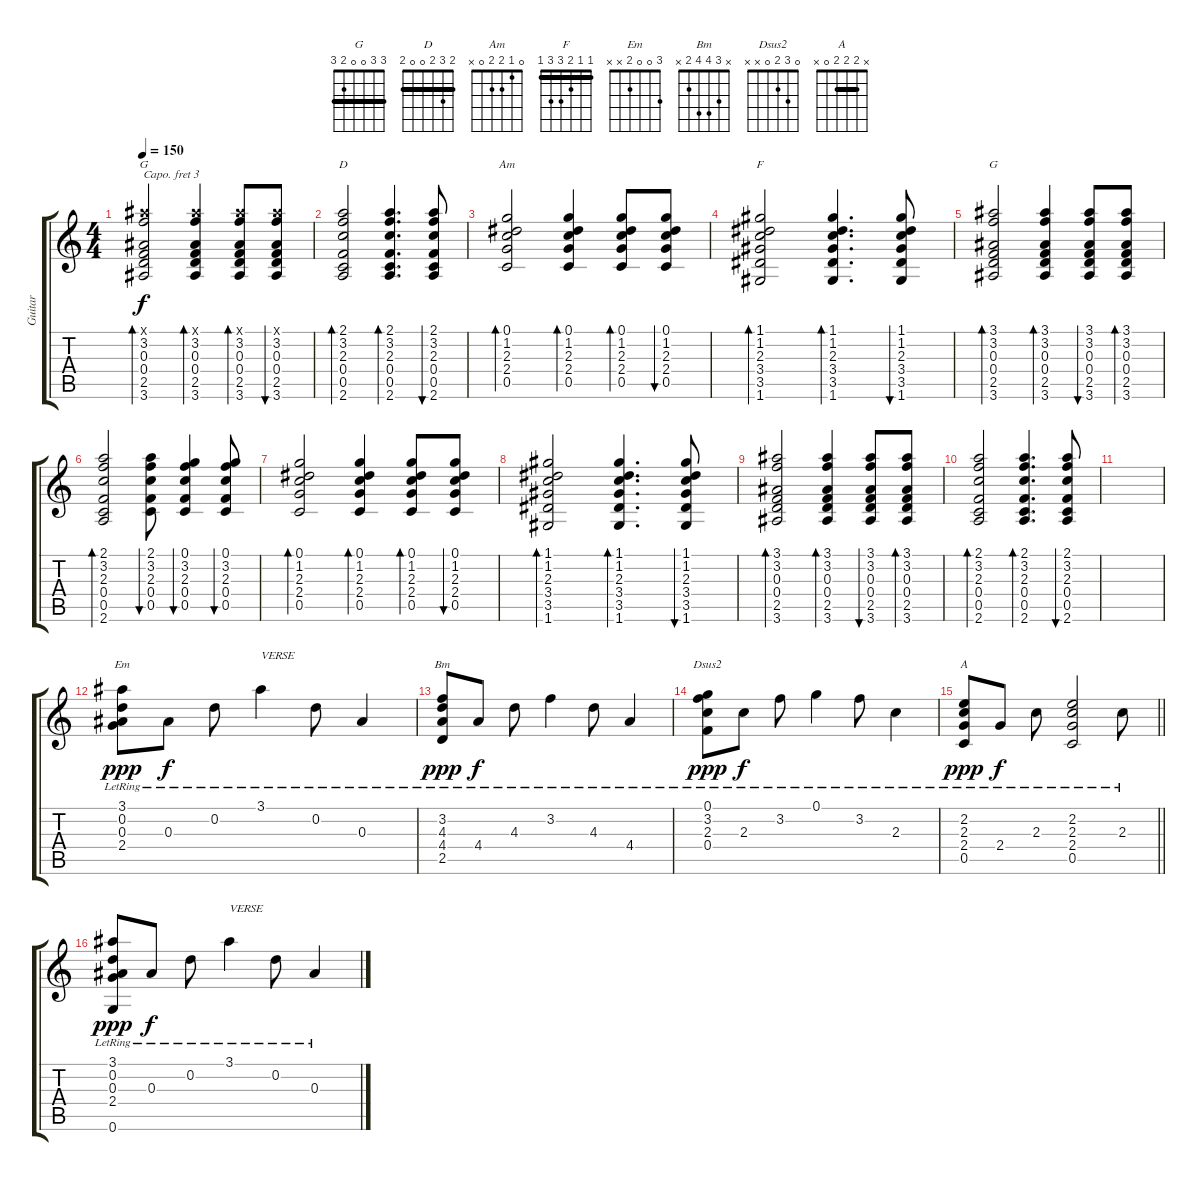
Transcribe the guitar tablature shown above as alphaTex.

\track ("Guitar" "Guitar") {instrument acousticguitarsteel}
\staff {score tabs}
\capo 3
\tuning (E4 B3 G3 D3 A2 E2) {hide}
\chord ("G" x 3 0 0 2 3)
\chord ("D" 2 3 2 0 0 2) {barre 2}
\chord ("Am" 0 1 2 2 0 x)
\chord ("F" 1 1 2 3 3 1) {barre 1}
\chord ("G" 3 3 0 0 2 3) {barre 3}
\chord ("Em" 3 0 0 2 x x)
\chord ("Bm" x 3 4 4 2 x)
\chord ("Dsus2" 0 3 2 0 x x)
\chord ("A" x 2 2 2 0 x) {barre 2}
\ts (4 4)
\tempo 150
\clef g2
\ks c
(3.1{x} 3.2 0.3 0.4 2.5 3.6).2{bd 60 ch "G" dy f} (3.1{x} 3.2 0.3 0.4 2.5 3.6).4{bd 60} (3.1{x} 3.2 0.3 0.4 2.5 3.6).8{bd 60} (3.1{x} 3.2 0.3 0.4 2.5 3.6).8{bu 60} |
(2.1 3.2 2.3 0.4 0.5 2.6).2{bd 60 ch "D"} (2.1 3.2 2.3 0.4 0.5 2.6).4{d bd 60} (2.1 3.2 2.3 0.4 0.5 2.6).8{bu 60} |
(0.1 1.2 2.3 2.4 0.5).2{bd 60 ch "Am"} (0.1 1.2 2.3 2.4 0.5).4{bd 60} (0.1 1.2 2.3 2.4 0.5).8{bd 60} (0.1 1.2 2.3 2.4 0.5).8{bu 60} |
(1.1 1.2 2.3 3.4 3.5 1.6).2{bd 60 ch "F"} (1.1 1.2 2.3 3.4 3.5 1.6).4{d bd 60} (1.1 1.2 2.3 3.4 3.5 1.6).8{bu 60} |
(3.1 3.2 0.3 0.4 2.5 3.6).2{bd 60 ch "G"} (3.1 3.2 0.3 0.4 2.5 3.6).4{bd 60} (3.1 3.2 0.3 0.4 2.5 3.6).8{bu 60} (3.1 3.2 0.3 0.4 2.5 3.6).8{bd 60} |
(2.1 3.2 2.3 0.4 0.5 2.6).2{bd 60} (2.1 3.2 2.3 0.4 0.5).8{bu 30} (0.1 3.2 2.3 0.4 0.5).4{bu 30} (0.1 3.2 2.3 0.4 0.5).8{bu 30} |
(0.1 1.2 2.3 2.4 0.5).2{bd 60} (0.1 1.2 2.3 2.4 0.5).4{bd 60} (0.1 1.2 2.3 2.4 0.5).8{bd 60} (0.1 1.2 2.3 2.4 0.5).8{bu 60} |
(1.1 1.2 2.3 3.4 3.5 1.6).2{bd 60} (1.1 1.2 2.3 3.4 3.5 1.6).4{d bd 60} (1.1 1.2 2.3 3.4 3.5 1.6).8{bu 60} |
(3.1 3.2 0.3 0.4 2.5 3.6).2{bd 60} (3.1 3.2 0.3 0.4 2.5 3.6).4{bd 60} (3.1 3.2 0.3 0.4 2.5 3.6).8{bu 60} (3.1 3.2 0.3 0.4 2.5 3.6).8{bd 60} |
(2.1 3.2 2.3 0.4 0.5 2.6).2{bd 60} (2.1 3.2 2.3 0.4 0.5 2.6).4{d bd 60} (2.1 3.2 2.3 0.4 0.5 2.6).8{bu 60} |
|
(3.1 0.2 0.3{lr} 2.4{lr}).8{ch "Em" dy ppp} 0.3{lr}.8{dy f} 0.2{lr}.8 3.1{lr}.4{txt "VERSE"} 0.2{lr}.8 0.3{lr}.4 |
(3.2 4.3 4.4{lr} 2.5{lr}).8{ch "Bm" dy ppp} 4.4{lr}.8{dy f} 4.3{lr}.8 3.2{lr}.4 4.3{lr}.8 4.4{lr}.4 |
(0.1 3.2 2.3{lr} 0.4{lr}).8{ch "Dsus2" dy ppp} 2.3{lr}.8{dy f} 3.2{lr}.8 0.1{lr}.4 3.2{lr}.8 2.3{lr}.4 |
\barLineRight lightlight
(2.2 2.3 2.4{lr} 0.5{lr}).8{ch "A" dy ppp} 2.4{lr}.8{dy f} 2.3{lr}.8 (2.2 2.3 2.4{lr} 0.5).2 2.3{lr}.8 |
(3.1 0.2 0.3{lr} 2.4{lr} 0.6).8{dy ppp} 0.3{lr}.8{dy f} 0.2{lr}.8 3.1{lr}.4{txt "VERSE"} 0.2{lr}.8 0.3{lr}.4
